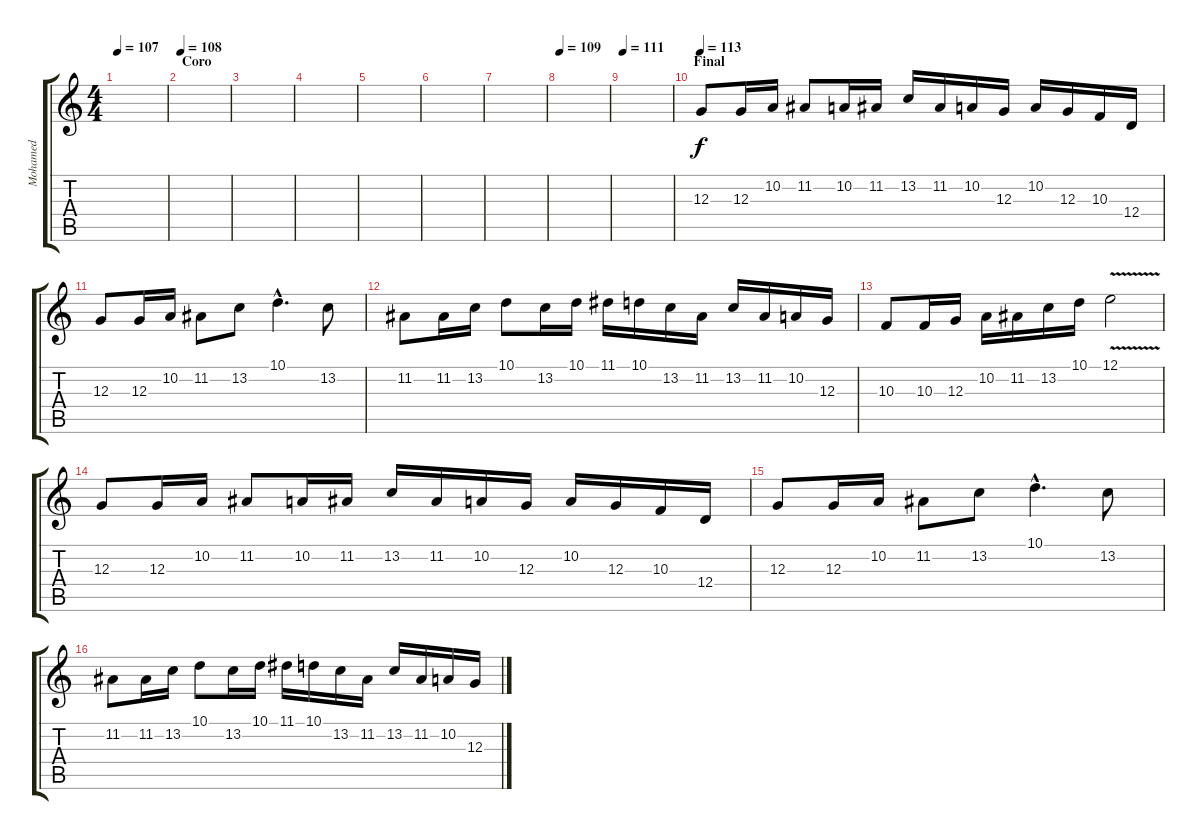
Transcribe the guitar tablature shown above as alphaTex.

\track ("Mohamed" "Mohamed") {instrument violin}
\staff {score tabs}
\tuning (E4 B3 G3 D3 A2 E2) {hide}
\ts (4 4)
\tempo 107
\clef g2
\ks c
|
\section ("" "Coro")
\tempo 108
|
|
|
|
|
|
\tempo 109
|
\tempo 111
|
\section ("" "Final")
\tempo 113
12.3.8{volume 15} 12.3.16 10.2.16 11.2.8 10.2.16 11.2.16 13.2.16 11.2.16 10.2.16 12.3.16 10.2.16 12.3.16 10.3.16 12.4.16 |
12.3.8 12.3.16 10.2.16 11.2.8 13.2.8 10.1{hac}.4{d} 13.2.8 |
11.2.8 11.2.16 13.2.16 10.1.8 13.2.16 10.1.16 11.1.16 10.1.16 13.2.16 11.2.16 13.2.16 11.2.16 10.2.16 12.3.16 |
10.3.8 10.3.16 12.3.16 10.2.16 11.2.16 13.2.16 10.1.16 12.1{v}.2 |
12.3.8 12.3.16 10.2.16 11.2.8 10.2.16 11.2.16 13.2.16 11.2.16 10.2.16 12.3.16 10.2.16 12.3.16 10.3.16 12.4.16 |
12.3.8 12.3.16 10.2.16 11.2.8 13.2.8 10.1{hac}.4{d} 13.2.8 |
11.2.8 11.2.16 13.2.16 10.1.8 13.2.16 10.1.16 11.1.16 10.1.16 13.2.16 11.2.16 13.2.16 11.2.16 10.2.16 12.3.16
